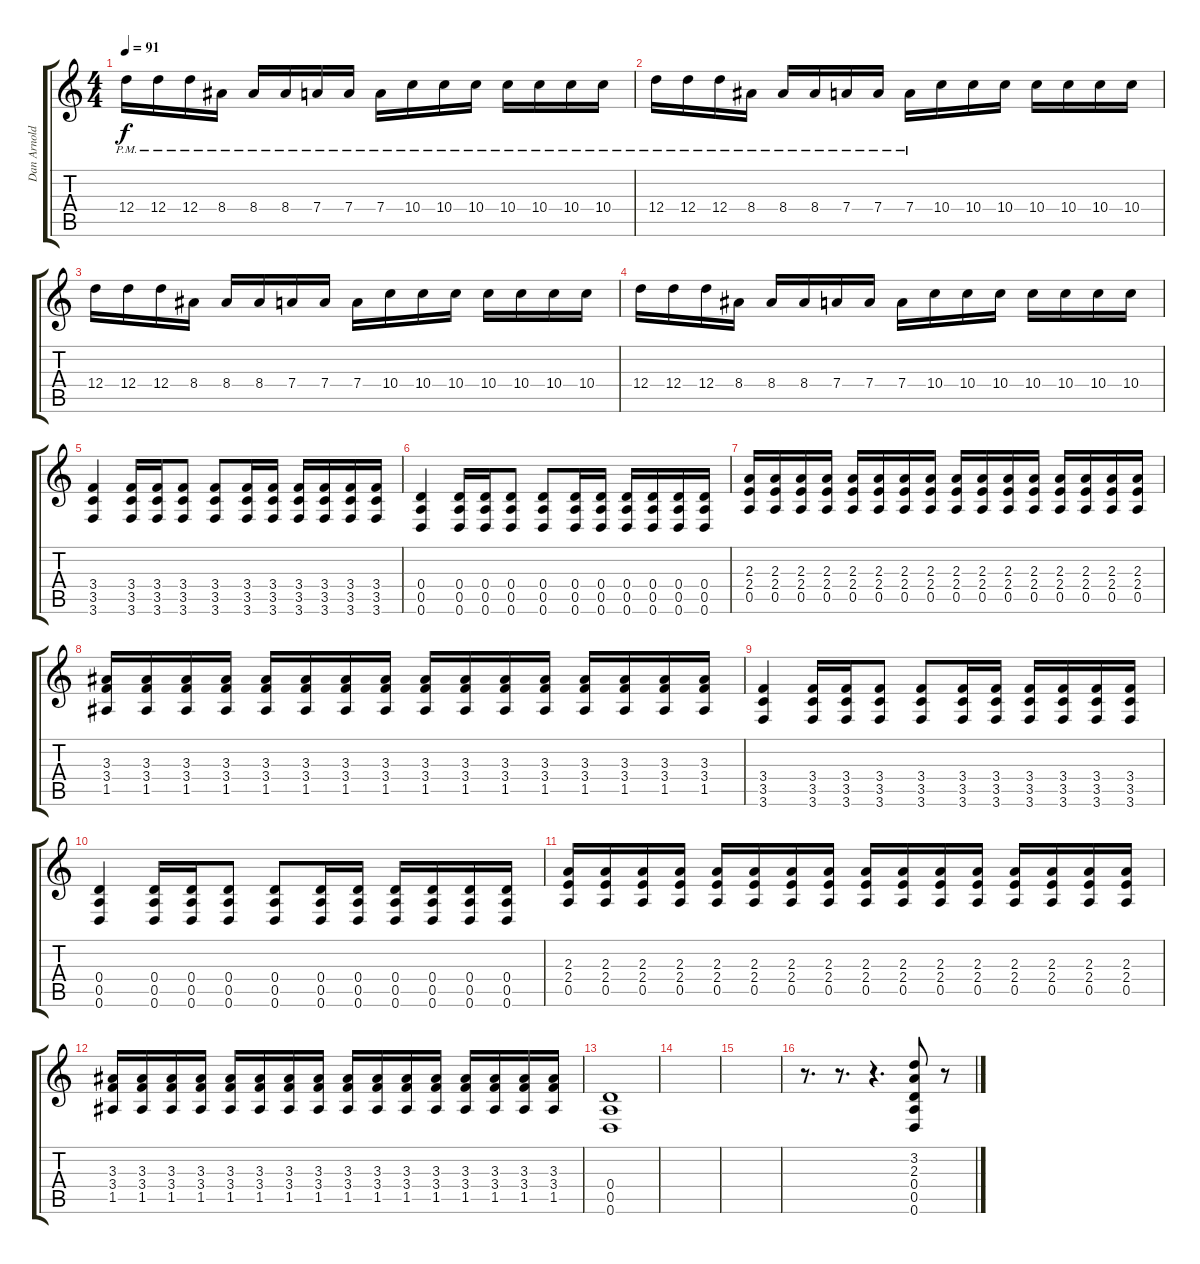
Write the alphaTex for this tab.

\track ("Dan Arnold" "Dan Arnold") {instrument overdrivenguitar}
\staff {score tabs}
\tuning (E4 B3 G3 D3 A2 D2) {hide}
\ts (4 4)
\tempo 91
\clef g2
\ks c
12.4{pm}.16{dy f} 12.4{pm}.16 12.4{pm}.16 8.4{pm}.16 8.4{pm}.16 8.4{pm}.16 7.4{pm}.16 7.4{pm}.16 7.4{pm}.16 10.4{pm}.16 10.4{pm}.16 10.4{pm}.16 10.4{pm}.16 10.4{pm}.16 10.4{pm}.16 10.4{pm}.16 |
12.4{pm}.16 12.4{pm}.16 12.4{pm}.16 8.4{pm}.16 8.4{pm}.16 8.4{pm}.16 7.4{pm}.16 7.4{pm}.16 7.4{pm}.16 10.4.16 10.4.16 10.4.16 10.4.16 10.4.16 10.4.16 10.4.16 |
12.4.16 12.4.16 12.4.16 8.4.16 8.4.16 8.4.16 7.4.16 7.4.16 7.4.16 10.4.16 10.4.16 10.4.16 10.4.16 10.4.16 10.4.16 10.4.16 |
12.4.16 12.4.16 12.4.16 8.4.16 8.4.16 8.4.16 7.4.16 7.4.16 7.4.16 10.4.16 10.4.16 10.4.16 10.4.16 10.4.16 10.4.16 10.4.16 |
(3.4 3.5 3.6).4 (3.4 3.5 3.6).16 (3.4 3.5 3.6).16 (3.4 3.5 3.6).8 (3.4 3.5 3.6).8 (3.4 3.5 3.6).16 (3.4 3.5 3.6).16 (3.4 3.5 3.6).16 (3.4 3.5 3.6).16 (3.4 3.5 3.6).16 (3.4 3.5 3.6).16 |
(0.4 0.5 0.6).4 (0.4 0.5 0.6).16 (0.4 0.5 0.6).16 (0.4 0.5 0.6).8 (0.4 0.5 0.6).8 (0.4 0.5 0.6).16 (0.4 0.5 0.6).16 (0.4 0.5 0.6).16 (0.4 0.5 0.6).16 (0.4 0.5 0.6).16 (0.4 0.5 0.6).16 |
(2.3 2.4 0.5).16 (2.3 2.4 0.5).16 (2.3 2.4 0.5).16 (2.3 2.4 0.5).16 (2.3 2.4 0.5).16 (2.3 2.4 0.5).16 (2.3 2.4 0.5).16 (2.3 2.4 0.5).16 (2.3 2.4 0.5).16 (2.3 2.4 0.5).16 (2.3 2.4 0.5).16 (2.3 2.4 0.5).16 (2.3 2.4 0.5).16 (2.3 2.4 0.5).16 (2.3 2.4 0.5).16 (2.3 2.4 0.5).16 |
(3.3 3.4 1.5).16 (3.3 3.4 1.5).16 (3.3 3.4 1.5).16 (3.3 3.4 1.5).16 (3.3 3.4 1.5).16 (3.3 3.4 1.5).16 (3.3 3.4 1.5).16 (3.3 3.4 1.5).16 (3.3 3.4 1.5).16 (3.3 3.4 1.5).16 (3.3 3.4 1.5).16 (3.3 3.4 1.5).16 (3.3 3.4 1.5).16 (3.3 3.4 1.5).16 (3.3 3.4 1.5).16 (3.3 3.4 1.5).16 |
(3.4 3.5 3.6).4 (3.4 3.5 3.6).16 (3.4 3.5 3.6).16 (3.4 3.5 3.6).8 (3.4 3.5 3.6).8 (3.4 3.5 3.6).16 (3.4 3.5 3.6).16 (3.4 3.5 3.6).16 (3.4 3.5 3.6).16 (3.4 3.5 3.6).16 (3.4 3.5 3.6).16 |
(0.4 0.5 0.6).4 (0.4 0.5 0.6).16 (0.4 0.5 0.6).16 (0.4 0.5 0.6).8 (0.4 0.5 0.6).8 (0.4 0.5 0.6).16 (0.4 0.5 0.6).16 (0.4 0.5 0.6).16 (0.4 0.5 0.6).16 (0.4 0.5 0.6).16 (0.4 0.5 0.6).16 |
(2.3 2.4 0.5).16 (2.3 2.4 0.5).16 (2.3 2.4 0.5).16 (2.3 2.4 0.5).16 (2.3 2.4 0.5).16 (2.3 2.4 0.5).16 (2.3 2.4 0.5).16 (2.3 2.4 0.5).16 (2.3 2.4 0.5).16 (2.3 2.4 0.5).16 (2.3 2.4 0.5).16 (2.3 2.4 0.5).16 (2.3 2.4 0.5).16 (2.3 2.4 0.5).16 (2.3 2.4 0.5).16 (2.3 2.4 0.5).16 |
(3.3 3.4 1.5).16 (3.3 3.4 1.5).16 (3.3 3.4 1.5).16 (3.3 3.4 1.5).16 (3.3 3.4 1.5).16 (3.3 3.4 1.5).16 (3.3 3.4 1.5).16 (3.3 3.4 1.5).16 (3.3 3.4 1.5).16 (3.3 3.4 1.5).16 (3.3 3.4 1.5).16 (3.3 3.4 1.5).16 (3.3 3.4 1.5).16 (3.3 3.4 1.5).16 (3.3 3.4 1.5).16 (3.3 3.4 1.5).16 |
(0.4 0.5 0.6).1 |
|
|
r.8{d} r.8{d} r.4{d} (3.2 2.3 0.4 0.5 0.6).8 r.8
